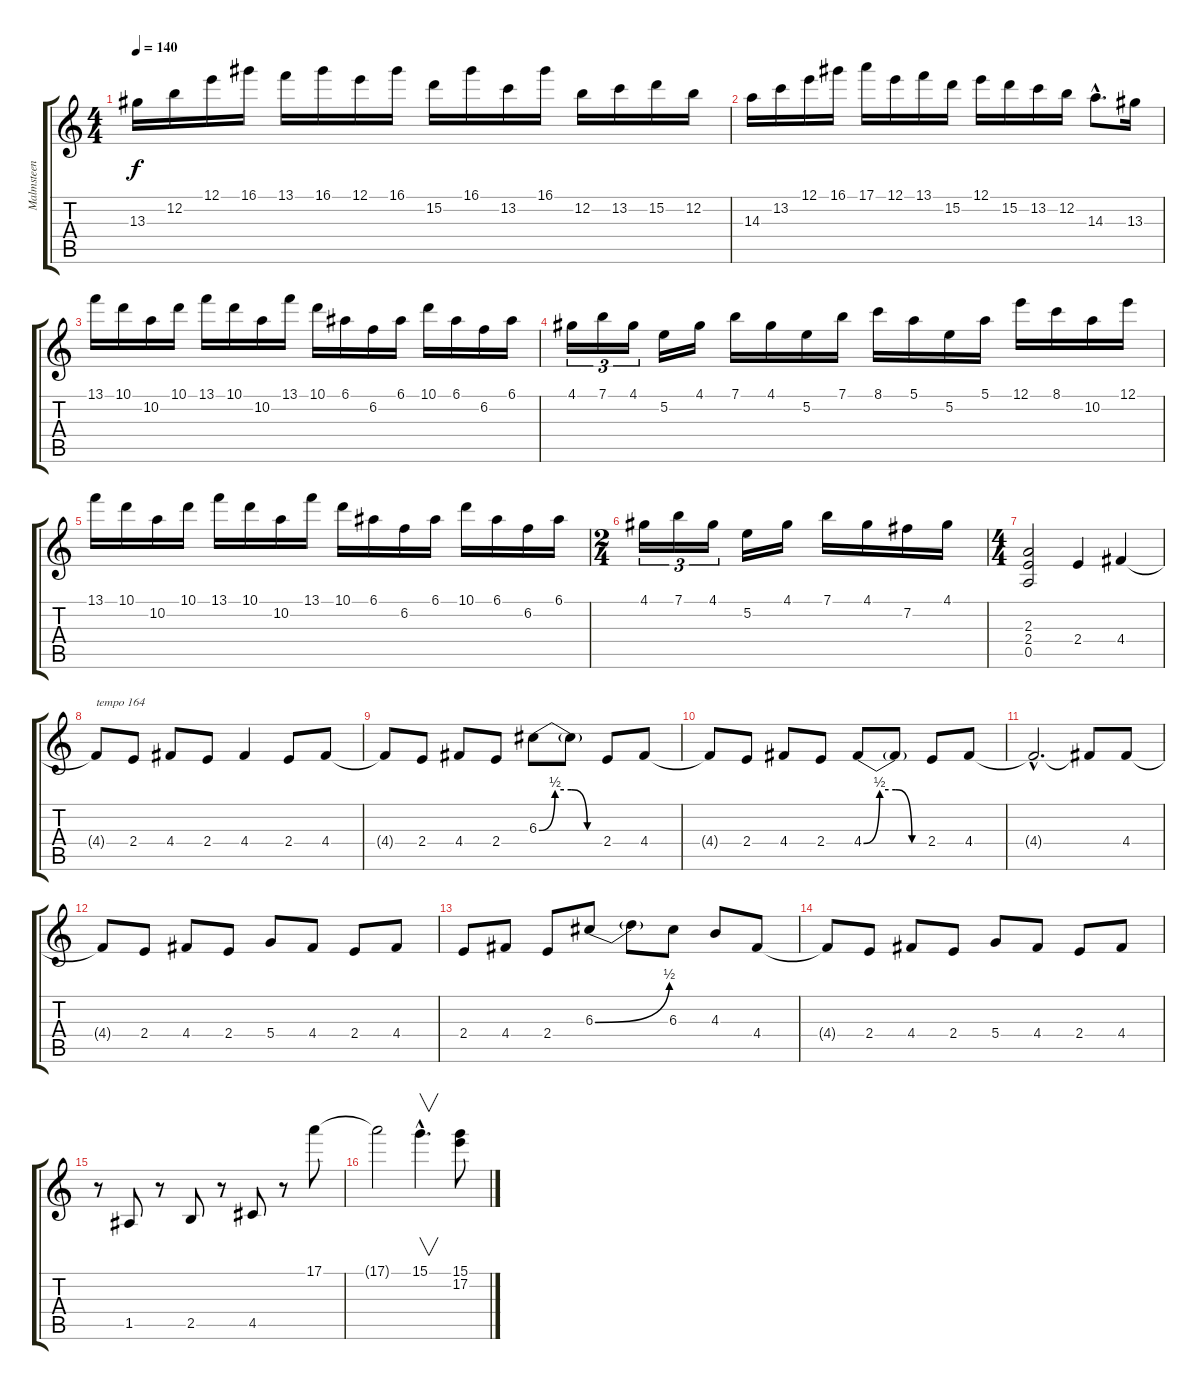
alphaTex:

\track ("Malmsteen lead" "Malmsteen ") {instrument distortionguitar}
\staff {score tabs}
\tuning (E4 B3 G3 D3 A2 E2) {hide}
\ts (4 4)
\tempo 140
\clef g2
\ks c
13.3.16{dy f} 12.2.16 12.1.16 16.1.16 13.1.16 16.1.16 12.1.16 16.1.16 15.2.16 16.1.16 13.2.16 16.1.16 12.2.16 13.2.16 15.2.16 12.2.16 |
14.3.16 13.2.16 12.1.16 16.1.16 17.1.16 12.1.16 13.1.16 15.2.16 12.1.16 15.2.16 13.2.16 12.2.16 14.3{hac}.8{d} 13.3.16 |
13.1.16 10.1.16 10.2.16 10.1.16 13.1.16 10.1.16 10.2.16 13.1.16 10.1.16 6.1.16 6.2.16 6.1.16 10.1.16 6.1.16 6.2.16 6.1.16 |
4.1.16{tu (3 2)} 7.1.16{tu (3 2)} 4.1.16{tu (3 2)} 5.2.16 4.1.16 7.1.16 4.1.16 5.2.16 7.1.16 8.1.16 5.1.16 5.2.16 5.1.16 12.1.16 8.1.16 10.2.16 12.1.16 |
13.1.16 10.1.16 10.2.16 10.1.16 13.1.16 10.1.16 10.2.16 13.1.16 10.1.16 6.1.16 6.2.16 6.1.16 10.1.16 6.1.16 6.2.16 6.1.16 |
\ts (2 4)
4.1.16{tu (3 2)} 7.1.16{tu (3 2)} 4.1.16{tu (3 2)} 5.2.16 4.1.16 7.1.16 4.1.16 7.2.16 4.1.16 |
\ts (4 4)
(2.3 2.4 0.5).2 2.4.4 4.4.4 |
4.4{t}.8{txt "tempo 164"} 2.4.8 4.4.8 2.4.8 4.4.4 2.4.8 4.4.8 |
4.4{t}.8 2.4.8 4.4.8 2.4.8 6.3{be (custom 0 0 15 2 30 2 45 0 60 0)}.8 6.3{t}.8 2.4.8 4.4.8 |
4.4{t}.8 2.4.8 4.4.8 2.4.8 4.4{be (custom 0 0 15 2 30 2 45 0 60 0)}.8 4.4{t}.8 2.4.8 4.4.8 |
4.4{hac t}.2{d} 4.4{t}.8 4.4.8 |
4.4{t}.8 2.4.8 4.4.8 2.4.8 5.4.8 4.4.8 2.4.8 4.4.8 |
2.4.8 4.4.8 2.4.8 6.3{be (bend 0 0 60 2)}.8 6.3{t}.8 6.3.8 4.3.8 4.4.8 |
4.4{t}.8 2.4.8 4.4.8 2.4.8 5.4.8 4.4.8 2.4.8 4.4.8 |
r.8 1.5.8 r.8 2.5.8 r.8 4.5.8 r.8 17.1.8 |
17.1{t}.2 15.1{hac}.4{v d} (15.1 17.2).8
